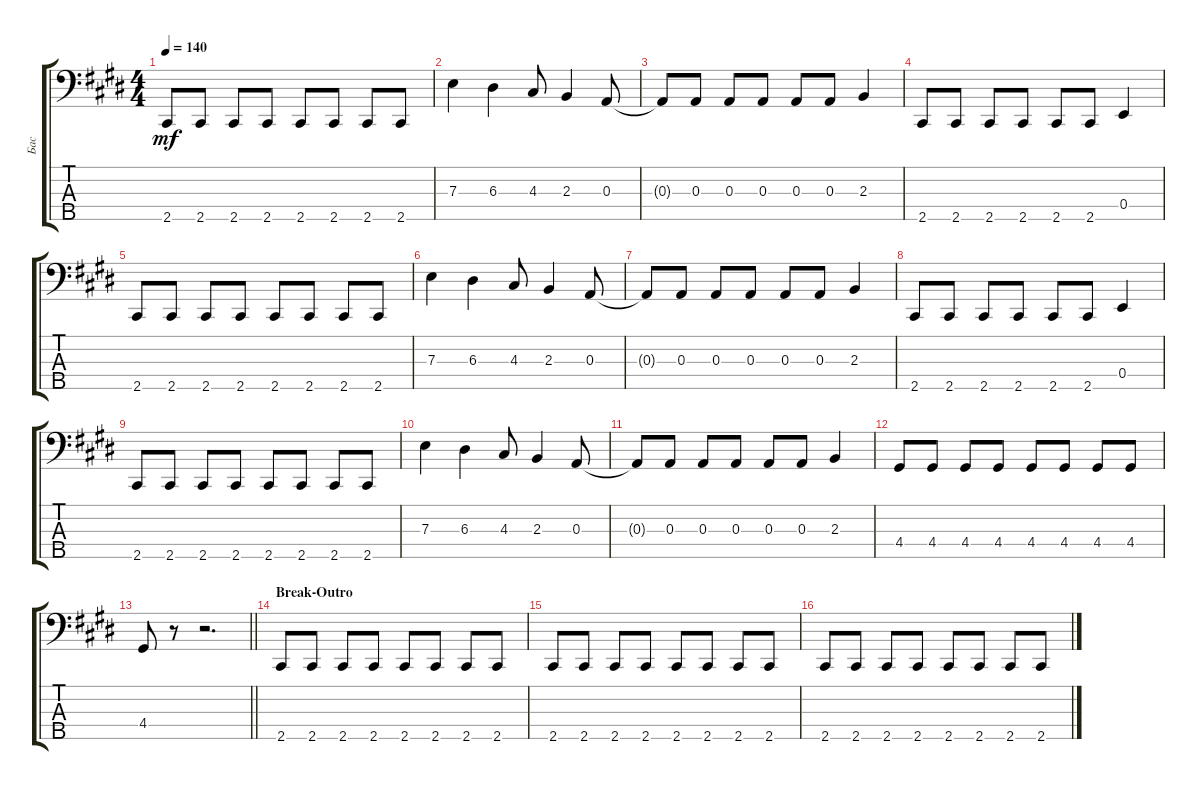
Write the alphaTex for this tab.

\track ("Бас" "Бас") {instrument electricbassfinger}
\staff {score tabs}
\tuning (G2 D2 A1 E1 B0) {hide}
\ts (4 4)
\tempo 140
\clef f4
\ks c#minor
2.5.8{dy mf} 2.5.8 2.5.8 2.5.8 2.5.8 2.5.8 2.5.8 2.5.8 |
7.3.4 6.3.4 4.3.8 2.3.4 0.3.8 |
0.3{t}.8 0.3.8 0.3.8 0.3.8 0.3.8 0.3.8 2.3.4 |
2.5.8 2.5.8 2.5.8 2.5.8 2.5.8 2.5.8 0.4.4 |
2.5.8 2.5.8 2.5.8 2.5.8 2.5.8 2.5.8 2.5.8 2.5.8 |
7.3.4 6.3.4 4.3.8 2.3.4 0.3.8 |
0.3{t}.8 0.3.8 0.3.8 0.3.8 0.3.8 0.3.8 2.3.4 |
2.5.8 2.5.8 2.5.8 2.5.8 2.5.8 2.5.8 0.4.4 |
2.5.8 2.5.8 2.5.8 2.5.8 2.5.8 2.5.8 2.5.8 2.5.8 |
7.3.4 6.3.4 4.3.8 2.3.4 0.3.8 |
0.3{t}.8 0.3.8 0.3.8 0.3.8 0.3.8 0.3.8 2.3.4 |
4.4.8 4.4.8 4.4.8 4.4.8 4.4.8 4.4.8 4.4.8 4.4.8 |
\barLineRight lightlight
4.4.8 r.8 r.2{d} |
\section ("" "Break-Outro")
2.5.8 2.5.8 2.5.8 2.5.8 2.5.8 2.5.8 2.5.8 2.5.8 |
2.5.8 2.5.8 2.5.8 2.5.8 2.5.8 2.5.8 2.5.8 2.5.8 |
2.5.8 2.5.8 2.5.8 2.5.8 2.5.8 2.5.8 2.5.8 2.5.8
